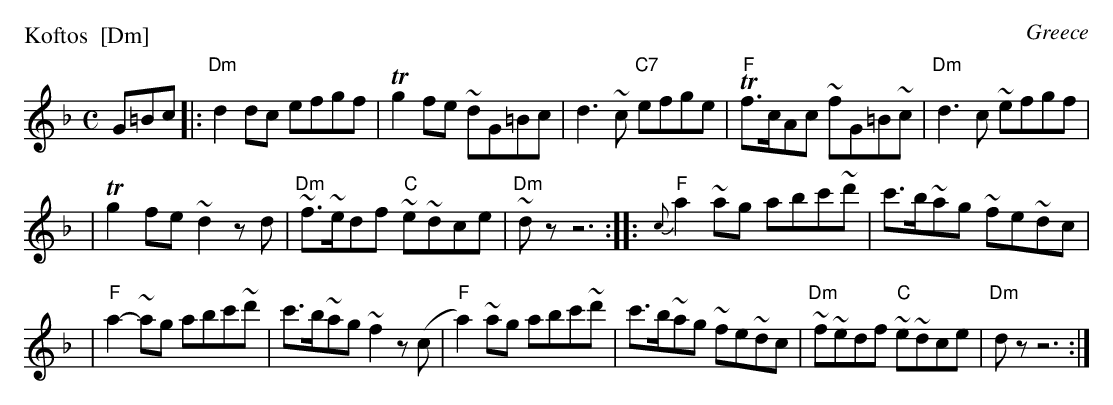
X:1
P: Koftos  [Dm]
O: Greece
M: C
L: 1/8
K: Dm
G=Bc \
|: "Dm"d2dc efgf \
| Tg2fe ~dG=Bc \
| d3~c "C7"efge \
| "F"Tf>cAc ~fG=B~c \
| "Dm"d3c ~efgf |
| Tg2fe ~d2zd \
| "Dm"~f>~edf "C"~e~dce \
| "Dm"~dz z6 \
:: "F"{c}a2~ag abc'~d' \
| c'>b~ag ~fe~dc |
| "F"a2-~ag abc'~d' \
| c'>b~ag ~f2z(c \
| "F"a2)~ag abc'~d' \
| c'>b~ag ~fe~dc \
| "Dm"~f~edf "C"~e~dce \
| "Dm"dz z6 :|
